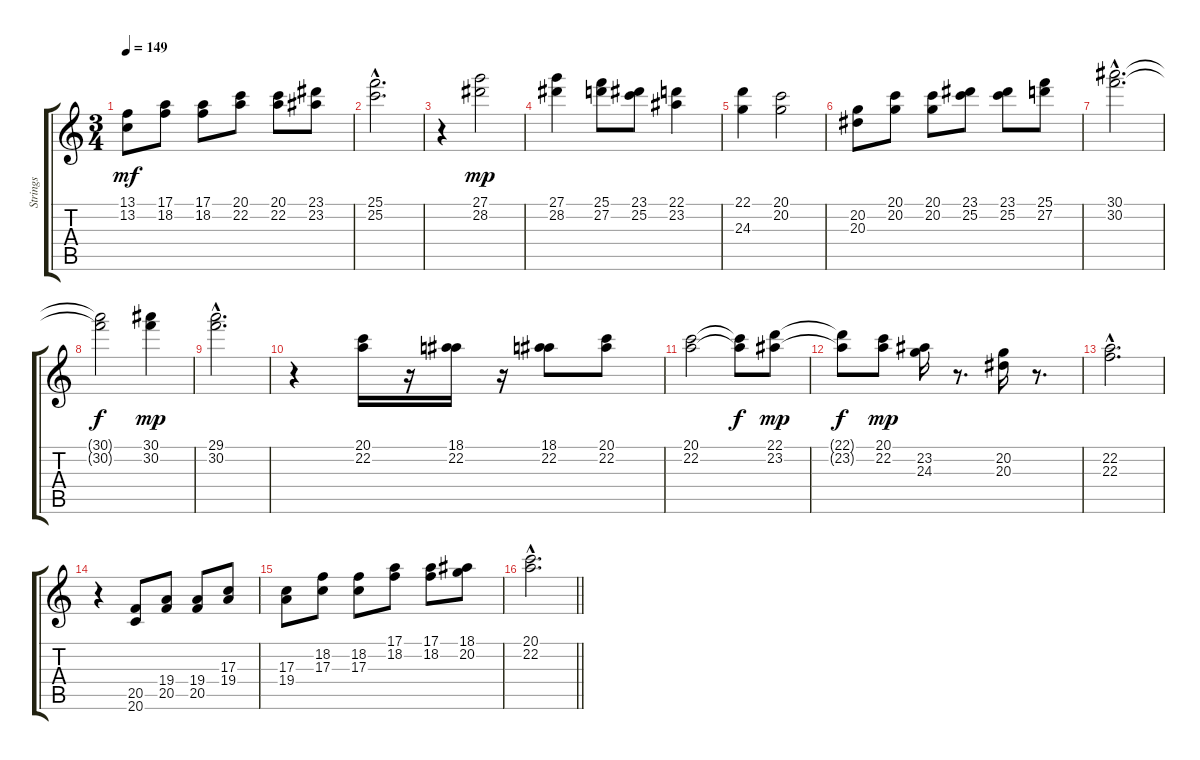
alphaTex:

\track ("Strings" "Strings") {instrument stringensemble1}
\staff {score tabs}
\tuning (E4 B3 G3 D3 A2 E2) {hide}
\ts (3 4)
\tempo 149
\clef g2
\ks c
(13.1 13.2).8{dy mf} (17.1 18.2).8 (17.1 18.2).8 (20.1 22.2).8 (20.1 22.2).8 (23.1 23.2).8 |
(25.1{hac} 25.2{hac}).2{d} |
r.4 (27.1 28.2).2{dy mp} |
(27.1 28.2).4 (25.1 27.2).8 (23.1 25.2).8 (22.1 23.2).4 |
(22.1 24.3).4 (20.1 20.2).2 |
(20.2 20.3).8 (20.1 20.2).8 (20.1 20.2).8 (23.1 25.2).8 (23.1 25.2).8 (25.1 27.2).8 |
(30.1{hac} 30.2{hac}).2{d} |
(30.1{t} 30.2{t}).2{dy f} (30.1 30.2).4{dy mp} |
(29.1{hac} 30.2{hac}).2{d} |
r.4 (20.1 22.2).16 r.16 (18.1 22.2).16 r.16 (18.1 22.2).8 (20.1 22.2).8 |
(20.1 22.2).2 (20.1{t} 22.2{t}).8{dy f} (22.1 23.2).8{dy mp} |
(22.1{t} 23.2{t}).8{dy f} (20.1 22.2).8{dy mp} (23.2 24.3).16 r.8{d} (20.2 20.3).16 r.8{d} |
(22.2{hac} 22.3{hac}).2{d} |
r.4 (20.5 20.6).8 (19.4 20.5).8 (19.4 20.5).8 (17.3 19.4).8 |
(17.3 19.4).8 (18.2 17.3).8 (18.2 17.3).8 (17.1 18.2).8 (17.1 18.2).8 (18.1 20.2).8 |
\barLineRight lightlight
(20.1{hac} 22.2{hac}).2{d}
